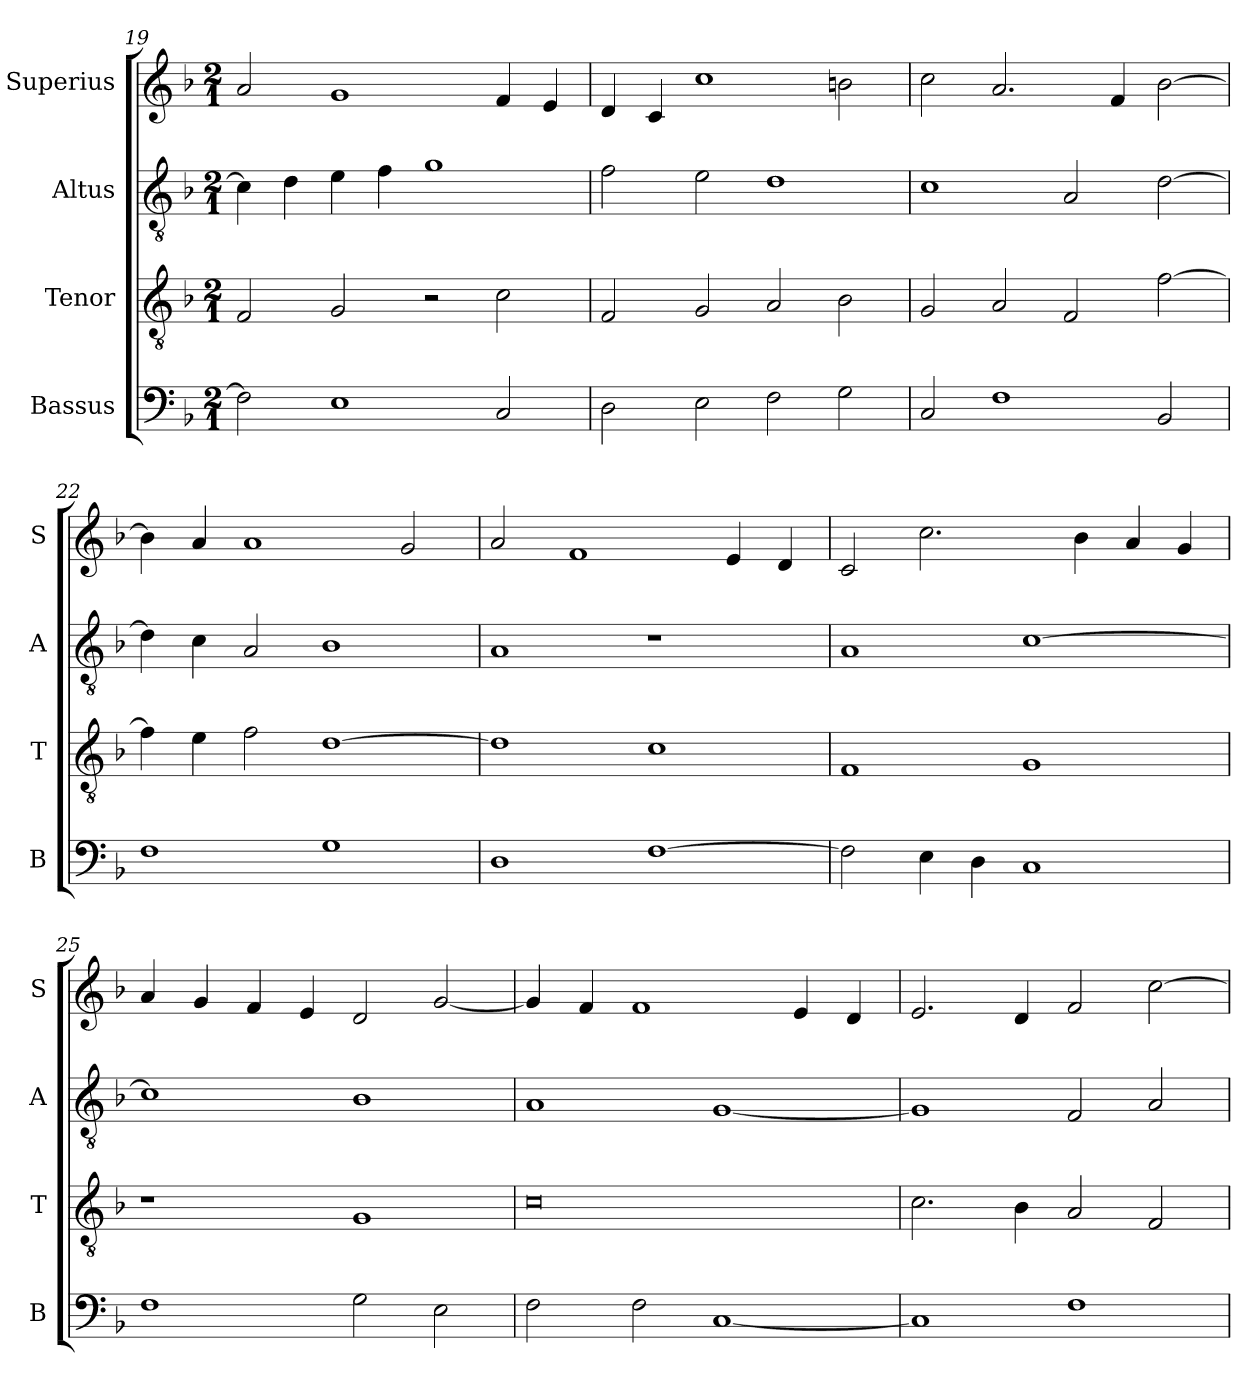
**kern	**kern	**kern	**kern
*part4	*part3	*part2	*part1
*staff4	*staff3	*staff2	*staff1
*I"Bassus	*I"Tenor	*I"Altus	*I"Superius
*I'B	*I'T	*I'A	*I'S
*clefF4	*clefGv2	*clefGv2	*clefG2
*k[b-]	*k[b-]	*k[b-]	*k[b-]
*F:	*F:	*F:	*F:
*M2/1	*M2/1	*M2/1	*M2/1
=19	=19	=19	=19
2F]	2F	4c]	2a
.	.	4d	.
1E	2G	4e	1g
.	.	4f	.
.	2r	1g	.
2C	2c	.	4f
.	.	.	4e
=20	=20	=20	=20
2D	2F	2f	4d
.	.	.	4c
2E	2G	2e	1cc
2F	2A	1d	.
2G	2B-	.	2bn
=21	=21	=21	=21
2C	2G	1c	2cc
1F	2A	.	2.a
.	2F	2A	.
.	.	.	4f
2BB-	[2f	[2d	[2b-
=22	=22	=22	=22
1F	4f]	4d]	4b-]
.	4e	4c	4a
.	2f	2A	1a
1G	[1d	1B-	.
.	.	.	2g
=23	=23	=23	=23
1D	1d]	1A	2a
.	.	.	1f
[1F	1c	1r	.
.	.	.	4e
.	.	.	4d
=24	=24	=24	=24
2F]	1F	1A	2c
4E	.	.	2.cc
4D	.	.	.
1C	1G	[1c	.
.	.	.	4b-
.	.	.	4a
.	.	.	4g
=25	=25	=25	=25
1F	1r	1c]	4a
.	.	.	4g
.	.	.	4f
.	.	.	4e
2G	1G	1B-	2d
2E	.	.	[2g
=26	=26	=26	=26
2F	0c	1A	4g]
.	.	.	4f
2F	.	.	1f
[1C	.	[1G	.
.	.	.	4e
.	.	.	4d
=27	=27	=27	=27
1C]	2.c	1G]	2.e
.	4B-	.	4d
1F	2A	2F	2f
.	2F	2A	[2cc
=	=	=	=
*-	*-	*-	*-
